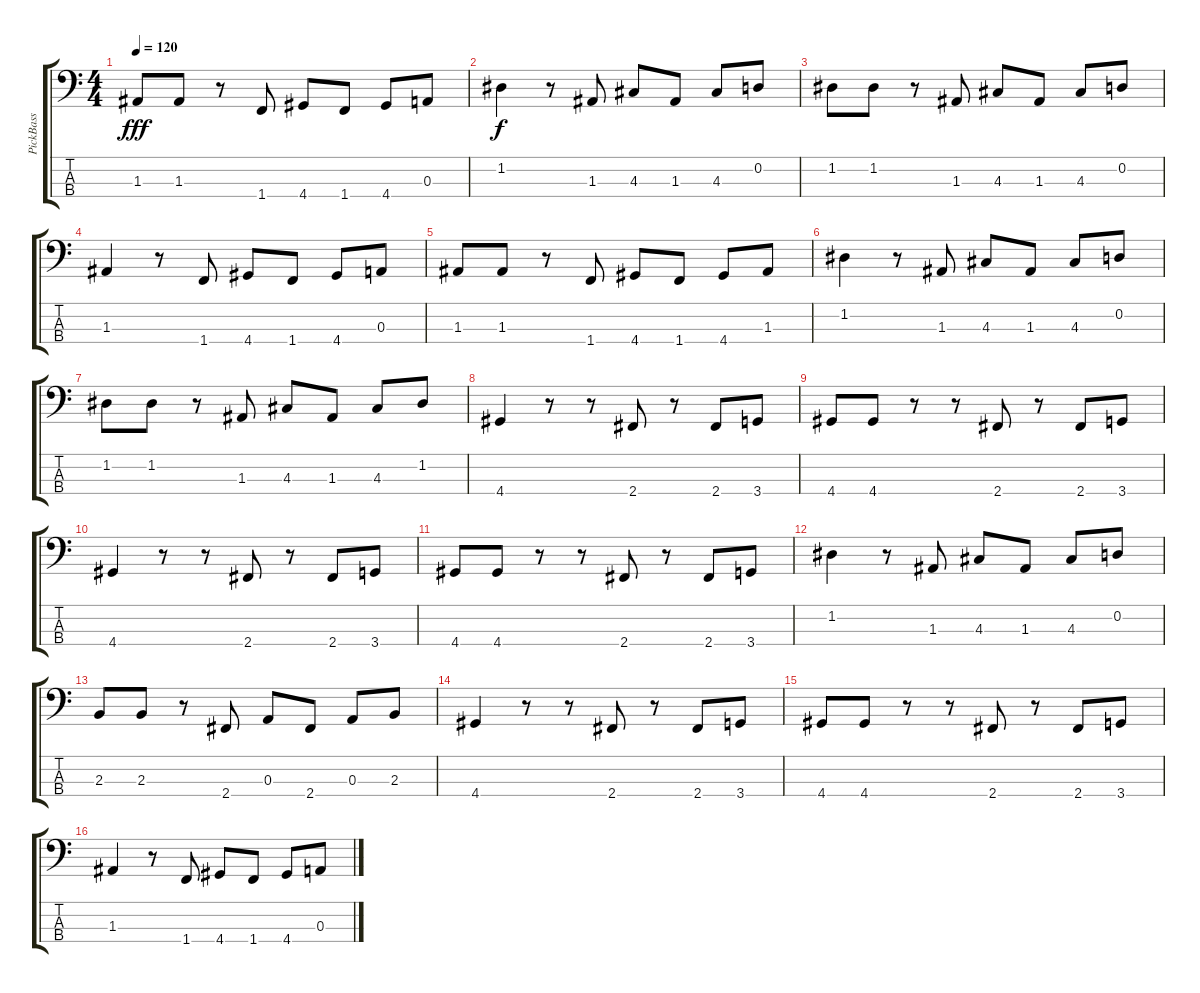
\track ("PickBass" "PickBass") {instrument electricbassfinger}
\staff {score tabs}
\tuning (G2 D2 A1 E1) {hide}
\ts (4 4)
\tempo 120
\clef f4
\ks c
1.3.8{dy fff} 1.3.8 r.8 1.4.8 4.4.8 1.4.8 4.4.8 0.3.8 |
1.2.4{dy f} r.8 1.3.8 4.3.8 1.3.8 4.3.8 0.2.8 |
1.2.8 1.2.8 r.8 1.3.8 4.3.8 1.3.8 4.3.8 0.2.8 |
1.3.4 r.8 1.4.8 4.4.8 1.4.8 4.4.8 0.3.8 |
1.3.8 1.3.8 r.8 1.4.8 4.4.8 1.4.8 4.4.8 1.3.8 |
1.2.4 r.8 1.3.8 4.3.8 1.3.8 4.3.8 0.2.8 |
1.2.8 1.2.8 r.8 1.3.8 4.3.8 1.3.8 4.3.8 1.2.8 |
4.4.4 r.8 r.8 2.4.8 r.8 2.4.8 3.4.8 |
4.4.8 4.4.8 r.8 r.8 2.4.8 r.8 2.4.8 3.4.8 |
4.4.4 r.8 r.8 2.4.8 r.8 2.4.8 3.4.8 |
4.4.8 4.4.8 r.8 r.8 2.4.8 r.8 2.4.8 3.4.8 |
1.2.4 r.8 1.3.8 4.3.8 1.3.8 4.3.8 0.2.8 |
2.3.8 2.3.8 r.8 2.4.8 0.3.8 2.4.8 0.3.8 2.3.8 |
4.4.4 r.8 r.8 2.4.8 r.8 2.4.8 3.4.8 |
4.4.8 4.4.8 r.8 r.8 2.4.8 r.8 2.4.8 3.4.8 |
1.3.4 r.8 1.4.8 4.4.8 1.4.8 4.4.8 0.3.8
